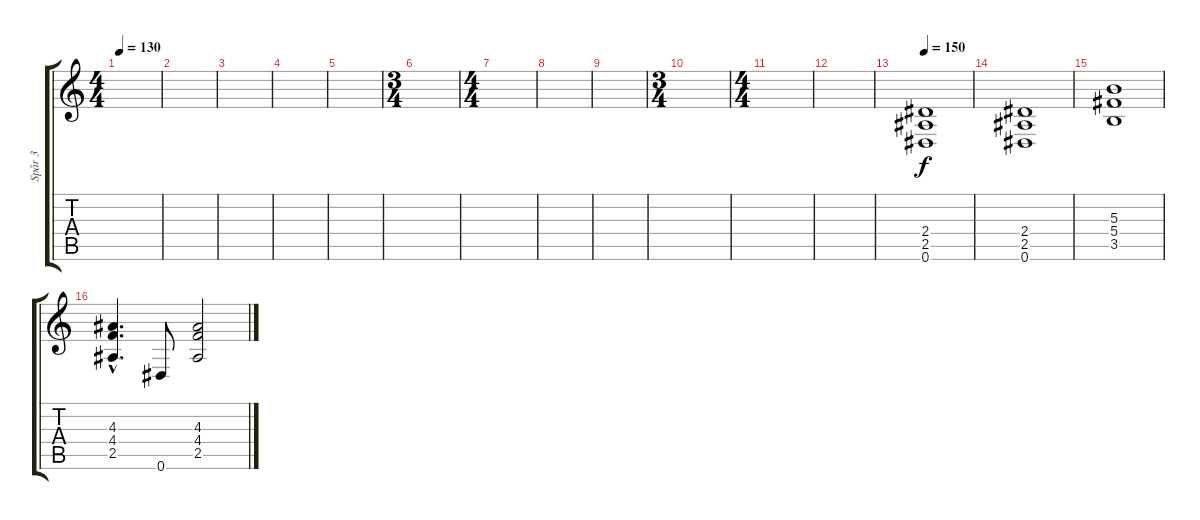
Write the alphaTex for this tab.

\track ("Spår 3" "Spår 3") {instrument distortionguitar}
\staff {score tabs}
\tuning (Eb4 Bb3 Gb3 Db3 Ab2 Eb2) {hide}
\ts (4 4)
\tempo 130
\clef g2
\ks c
|
|
|
|
|
\ts (3 4)
|
\ts (4 4)
|
|
|
\ts (3 4)
|
\ts (4 4)
|
|
\tempo 150
(2.4 2.5 0.6).1 |
(2.4 2.5 0.6).1 |
(5.3 5.4 3.5).1 |
(4.3{hac} 4.4{hac} 2.5{hac}).4{d} 0.6.8 (4.3 4.4 2.5).2
